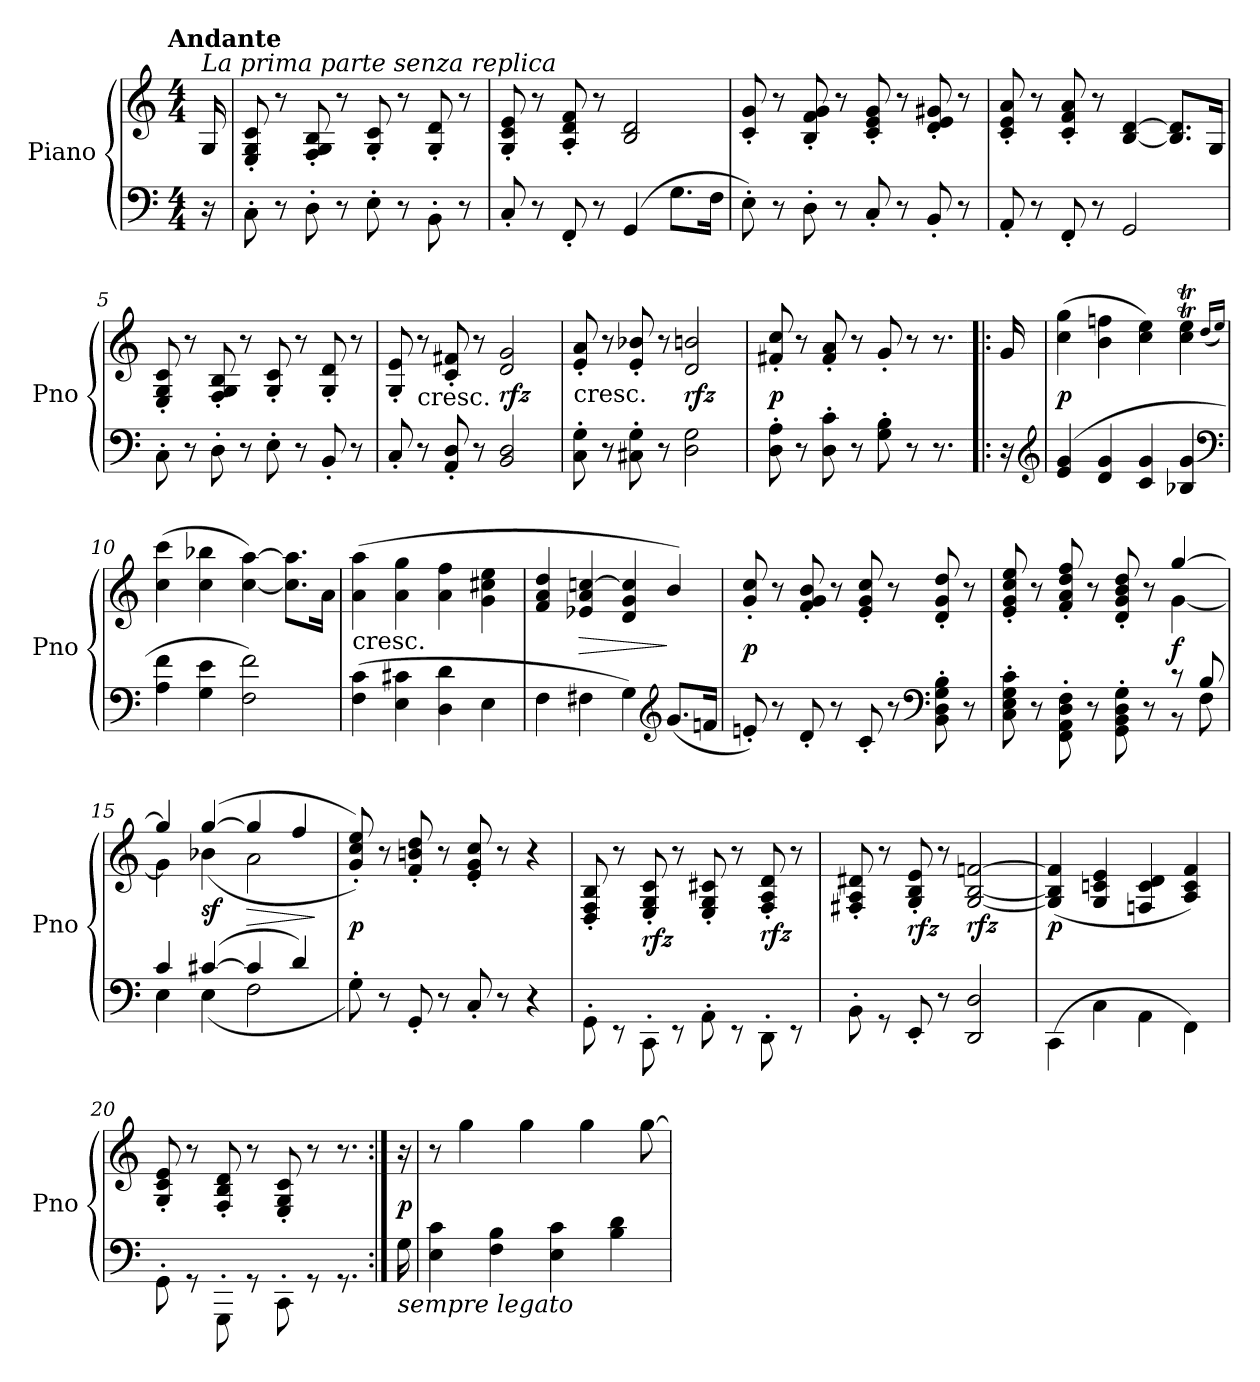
**kern	**kern	**dynam
*part1	*part1	*part1
*staff2	*staff1	*staff1/2
*I"Piano	*	*
*I'Pno	*	*
*clefF4	*clefG2	*
*k[]	*k[]	*
*C:	*C:	*
!!LO:TX:omd:t=Andante
*M4/4	*M4/4	*
*MM112	*MM112	*
=	=	=
!	!LO:TX:a:i:t=La prima parte senza replica	!
16r	16G	.
=1	=1	=1
8C'<\	8E'>/ 8G'>/ 8c'>/	.
8r	8r	.
8D'<\	8F'>/ 8G'>/ 8B'>/	.
8r	8r	.
8E'<\	8G'>/ 8c'>/	.
8r	8r	.
8BB'<\	8G'>/ 8d'>/	.
8r	8r	.
=2	=2	=2
8C'	8G'> 8c'> 8e'>	.
8r	8r	.
8FF'	8A'> 8d'> 8f'>	.
8r	8r	.
(4GG	2B 2d	.
8.GL	.	.
16FJk	.	.
=3	=3	=3
8E')	8c' 8g'	.
8r	8r	.
8D'	8B' 8f' 8g'	.
8r	8r	.
8C'	8c' 8e' 8g'	.
8r	8r	.
8BB'	8d' 8e' 8g#X'	.
8r	8r	.
=4	=4	=4
8AA'	8c' 8e' 8a'	.
8r	8r	.
8FF'	8c' 8f' 8a'	.
8r	8r	.
2GG	[4B [4d	.
.	8.B] 8.d]L	.
.	16GJk	.
=5	=5	=5
8C'<\	8E'>/ 8G'>/ 8c'>/	.
8r	8r	.
8D'<\	8F'>/ 8G'>/ 8B'>/	.
8r	8r	.
8E'<	8G' 8c'	.
8r	8r	.
8BB'	8G' 8d'	.
8r	8r	.
=6	=6	=6
8C'	8G' 8e'	.
!	!LO:TX:c:t=cresc.	!
8r	8r	.
8AA' 8D'	8c' 8f#X'	.
8r	8r	.
2BB 2D	2d 2g	rfz
=7	=7	=7
!	!LO:TX:c:t=cresc.	!
8C' 8G'	8e' 8a'	.
8r	8r	.
8C#X' 8G'	8e' 8b-X'	.
8r	8r	.
2D 2G	2d 2bn	rfz
=8	=8	=8
8D' 8A'	8f#X' 8cc'	p
8r	8r	.
8D' 8c'	8f#' 8a'	.
8r	8r	.
8G' 8B'	8g'	.
8r	8r	.
8.r	8.r	.
=!|:	=!|:	=!|:
16r	16g	.
*clefG2	*	*
=9	=9	=9
(4e 4g	(4cc 4gg	p
4d 4g	4b 4ffn	.
4c 4g	4cc 4ee)	.
4B-X 4g	4ccT 4eeT	.
*clefF4	*	*
.	(16qddLL	.
.	16qeeJJ)	.
=10	=10	=10
4A 4f	(4cc 4ccc	.
4G 4e	4cc 4bb-X	.
2F 2f)	[4cc [4aa)	.
.	8.cc] 8.aa]L	.
.	16aJk	.
=11	=11	=11
!	!LO:TX:c:t=cresc.	!
(<4F 4c	(4a 4aa	.
4E 4c#X	4a 4gg	.
4D 4d	4a 4ff	.
4E	4g 4cc#X 4ee	.
=12	=12	=12
4F	4f 4a 4dd	.
4F#X	4e-X 4a [4ccn	>
4G)	4d 4g 4cc]	.
*clefG2	*	*
(8.gL	4b/)	]
16fnJk	.	.
=13	=13	=13
8en')	8g' 8cc'	p
8r	8r	.
8d'	8f' 8g' 8b'	.
8r	8r	.
8c'	8e' 8g' 8cc'	.
8r	8r	.
*clefF4	*	*
8BB' 8D' 8G' 8B'	8d' 8g' 8dd'	.
8r	8r	.
=14	=14	=14
*^	*^	*
2.ryy	8C' 8E' 8G' 8c'	8e' 8g' 8cc' 8ee'	2.ryy	.
.	8r	8r	.	.
.	8FF'\ 8AA'\ 8D'\ 8F'\	8f'/ 8a'/ 8dd'/ 8ff'/	.	.
.	8r	8r	.	.
.	8GG'\ 8BB'\ 8D'\ 8G'\	8d' 8g' 8b' 8dd'	.	.
.	8r	8r	.	.
8r	8r	[4gg	[4g	f
8B	8F	.	.	.
=15	=15	=15	=15	=15
4c	4E	4gg]	4g]	.
([4c#X	(4E	([4gg	(4b-X	sf
4c#]	2F	4gg]	2a	>
4d)	.	4ff	.	.
*v	*v	*	*	*
*	*v	*v	*
.	.	]
=16	=16	=16
8G')	8g'/ 8cc'/ 8ee'/))	p
8r	8r	.
8GG'	8f' 8bn' 8dd'	.
8r	8r	.
8C'	8e' 8g' 8cc'	.
8r	8r	.
4r	4r	.
=17	=17	=17
8GG'<\	8D'>/ 8F'>/ 8B'>/	.
8rEE	8r	.
8CC'<\	8E'>/ 8G'>/ 8c'>/	rfz
8rEE	8r	.
8AA'<\	8E'>/ 8G'>/ 8c#X'>/	.
8rEE	8r	.
8DD'<\	8F'>/ 8A'>/ 8d'>/	rfz
8rEE	8r	.
=18	=18	=18
8BB'<\	8F#X'>/ 8A'>/ 8d#X'>/	.
8rGG	8r	.
8EE'	8G'> 8B'> 8e'>	rfz
8r	8r	.
2DD 2D	[2G [2B [2fn	rfz
=19	=19	=19
(<4CC\	(>4G] 4B] 4f]	p
4C\	4G/ 4cn/ 4e/	.
4AA\	4Fn/ 4c/ 4d/	.
4FF\)	4A/ 4c/ 4f/)	.
=20	=20	=20
8GG'<\	8G'>/ 8c'>/ 8e'>/	.
8rGG	8r	.
8GGG'<\	8F'>/ 8B'>/ 8d'>/	.
8rGG	8r	.
8CC'<\	8E'>/ 8G'>/ 8c'>/	.
8rGG	8r	.
8.rGG	8.r	.
=:|!	=:|!	=:|!
!LO:TX:b:i:t=sempre legato	!	!
16G	16r	p
=21	=21	=21
4E 4c	8r	.
.	4gg	.
4F 4B	.	.
.	4gg	.
4E 4c	.	.
.	4gg	.
4B 4d	.	.
.	[8gg	.
=	=	=
*-	*-	*-
